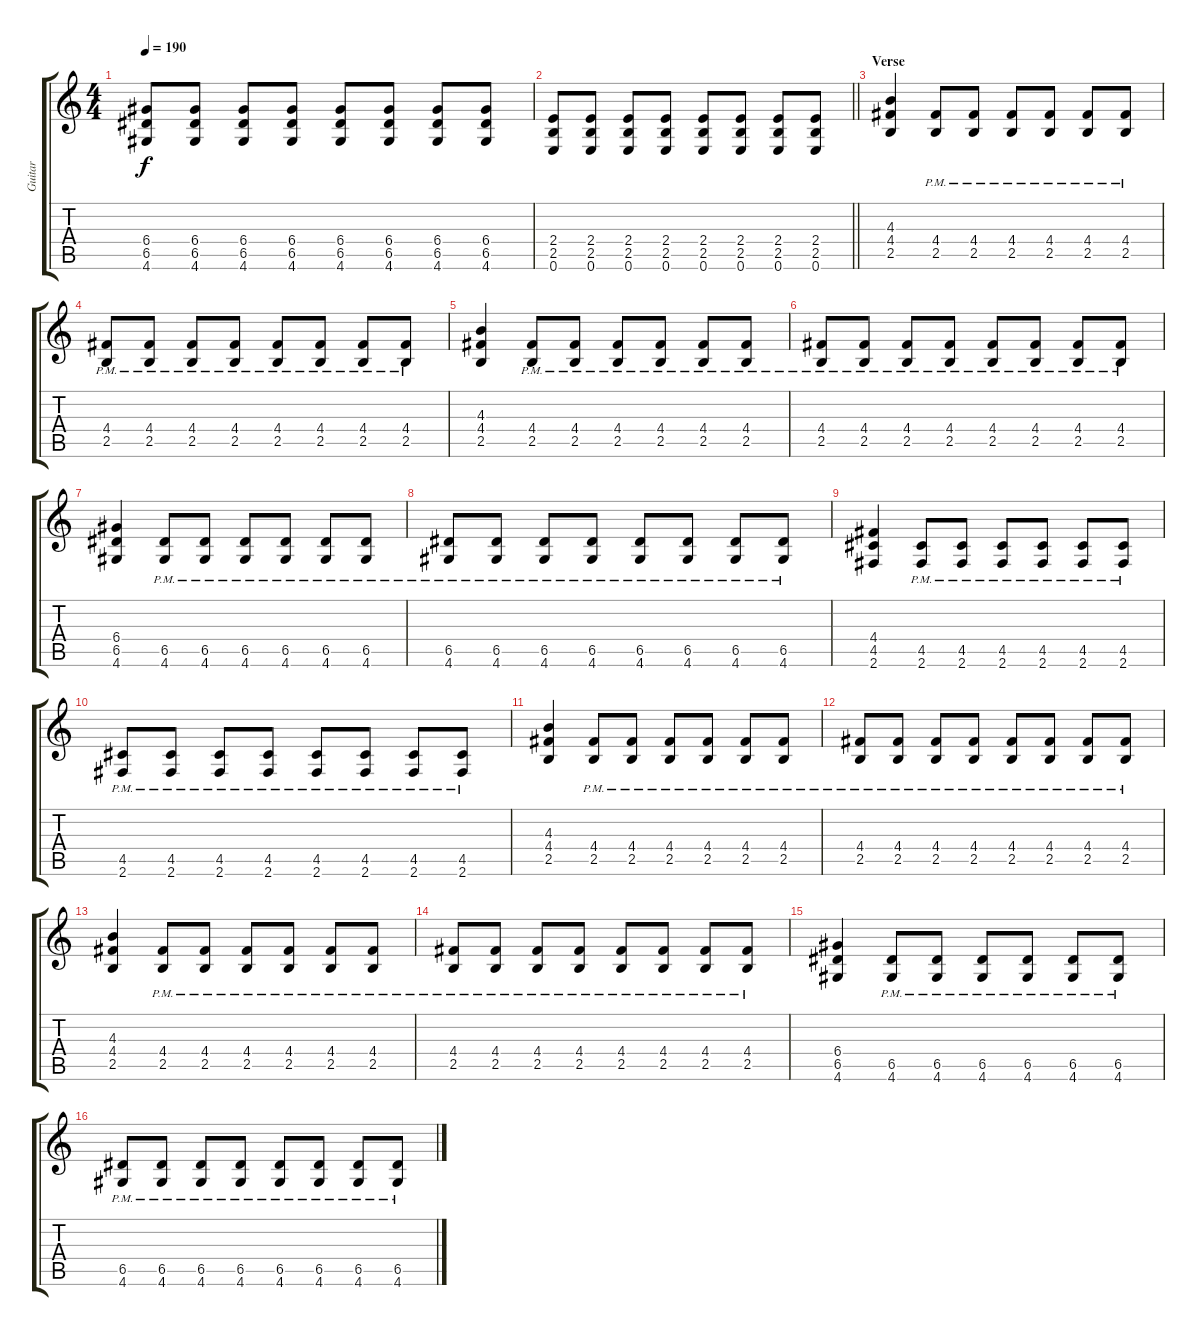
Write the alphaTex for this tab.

\track ("Guitar" "Guitar") {instrument distortionguitar}
\staff {score tabs}
\tuning (E4 B3 G3 D3 A2 E2) {hide}
\ts (4 4)
\tempo 190
\clef g2
\ks c
(6.4 6.5 4.6).8{dy f} (6.4 6.5 4.6).8 (6.4 6.5 4.6).8 (6.4 6.5 4.6).8 (6.4 6.5 4.6).8 (6.4 6.5 4.6).8 (6.4 6.5 4.6).8 (6.4 6.5 4.6).8 |
\barLineRight lightlight
(2.4 2.5 0.6).8 (2.4 2.5 0.6).8 (2.4 2.5 0.6).8 (2.4 2.5 0.6).8 (2.4 2.5 0.6).8 (2.4 2.5 0.6).8 (2.4 2.5 0.6).8 (2.4 2.5 0.6).8 |
\section ("" "Verse")
(4.3 4.4 2.5).4 (4.4{pm} 2.5{pm}).8 (4.4{pm} 2.5{pm}).8 (4.4{pm} 2.5{pm}).8 (4.4{pm} 2.5{pm}).8 (4.4{pm} 2.5{pm}).8 (4.4{pm} 2.5{pm}).8 |
(4.4{pm} 2.5{pm}).8 (4.4{pm} 2.5{pm}).8 (4.4{pm} 2.5{pm}).8 (4.4{pm} 2.5{pm}).8 (4.4{pm} 2.5{pm}).8 (4.4{pm} 2.5{pm}).8 (4.4{pm} 2.5{pm}).8 (4.4{pm} 2.5{pm}).8 |
(4.3 4.4 2.5).4 (4.4{pm} 2.5{pm}).8 (4.4{pm} 2.5{pm}).8 (4.4{pm} 2.5{pm}).8 (4.4{pm} 2.5{pm}).8 (4.4{pm} 2.5{pm}).8 (4.4{pm} 2.5{pm}).8 |
(4.4{pm} 2.5{pm}).8 (4.4{pm} 2.5{pm}).8 (4.4{pm} 2.5{pm}).8 (4.4{pm} 2.5{pm}).8 (4.4{pm} 2.5{pm}).8 (4.4{pm} 2.5{pm}).8 (4.4{pm} 2.5{pm}).8 (4.4{pm} 2.5{pm}).8 |
(6.4 6.5 4.6).4 (6.5{pm} 4.6{pm}).8 (6.5{pm} 4.6{pm}).8 (6.5{pm} 4.6{pm}).8 (6.5{pm} 4.6{pm}).8 (6.5{pm} 4.6{pm}).8 (6.5{pm} 4.6{pm}).8 |
(6.5{pm} 4.6{pm}).8 (6.5{pm} 4.6{pm}).8 (6.5{pm} 4.6{pm}).8 (6.5{pm} 4.6{pm}).8 (6.5{pm} 4.6{pm}).8 (6.5{pm} 4.6{pm}).8 (6.5{pm} 4.6{pm}).8 (6.5{pm} 4.6{pm}).8 |
(4.4 4.5 2.6).4 (4.5{pm} 2.6{pm}).8 (4.5{pm} 2.6{pm}).8 (4.5{pm} 2.6{pm}).8 (4.5{pm} 2.6{pm}).8 (4.5{pm} 2.6{pm}).8 (4.5{pm} 2.6{pm}).8 |
(4.5{pm} 2.6{pm}).8 (4.5{pm} 2.6{pm}).8 (4.5{pm} 2.6{pm}).8 (4.5{pm} 2.6{pm}).8 (4.5{pm} 2.6{pm}).8 (4.5{pm} 2.6{pm}).8 (4.5{pm} 2.6{pm}).8 (4.5{pm} 2.6{pm}).8 |
(4.3 4.4 2.5).4 (4.4{pm} 2.5{pm}).8 (4.4{pm} 2.5{pm}).8 (4.4{pm} 2.5{pm}).8 (4.4{pm} 2.5{pm}).8 (4.4{pm} 2.5{pm}).8 (4.4{pm} 2.5{pm}).8 |
(4.4{pm} 2.5{pm}).8 (4.4{pm} 2.5{pm}).8 (4.4{pm} 2.5{pm}).8 (4.4{pm} 2.5{pm}).8 (4.4{pm} 2.5{pm}).8 (4.4{pm} 2.5{pm}).8 (4.4{pm} 2.5{pm}).8 (4.4{pm} 2.5{pm}).8 |
(4.3 4.4 2.5).4 (4.4{pm} 2.5{pm}).8 (4.4{pm} 2.5{pm}).8 (4.4{pm} 2.5{pm}).8 (4.4{pm} 2.5{pm}).8 (4.4{pm} 2.5{pm}).8 (4.4{pm} 2.5{pm}).8 |
(4.4{pm} 2.5{pm}).8 (4.4{pm} 2.5{pm}).8 (4.4{pm} 2.5{pm}).8 (4.4{pm} 2.5{pm}).8 (4.4{pm} 2.5{pm}).8 (4.4{pm} 2.5{pm}).8 (4.4{pm} 2.5{pm}).8 (4.4{pm} 2.5{pm}).8 |
(6.4 6.5 4.6).4 (6.5{pm} 4.6{pm}).8 (6.5{pm} 4.6{pm}).8 (6.5{pm} 4.6{pm}).8 (6.5{pm} 4.6{pm}).8 (6.5{pm} 4.6{pm}).8 (6.5{pm} 4.6{pm}).8 |
(6.5{pm} 4.6{pm}).8 (6.5{pm} 4.6{pm}).8 (6.5{pm} 4.6{pm}).8 (6.5{pm} 4.6{pm}).8 (6.5{pm} 4.6{pm}).8 (6.5{pm} 4.6{pm}).8 (6.5{pm} 4.6{pm}).8 (6.5{pm} 4.6{pm}).8
